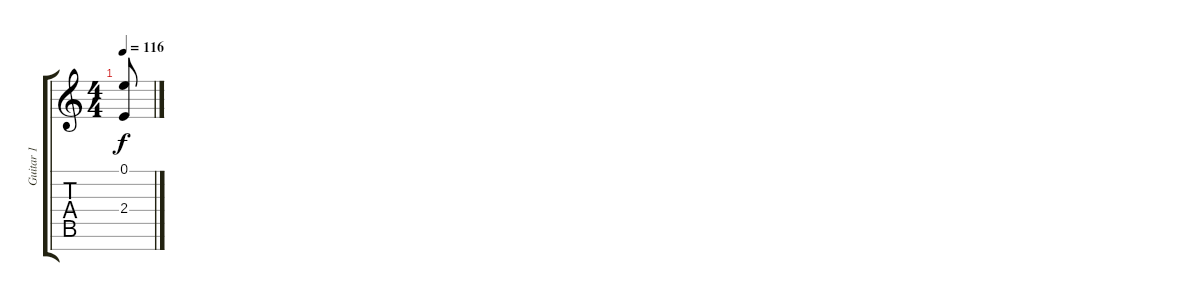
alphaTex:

\track ("Guitar 1" "Guitar 1") {instrument electricguitarclean}
\staff {score tabs}
\tuning (E4 B3 G3 D3 A2 E2 B1) {hide}
\ts (4 4)
\tempo 116
\clef g2
\ks c
(0.1 2.4).8{dy f}
